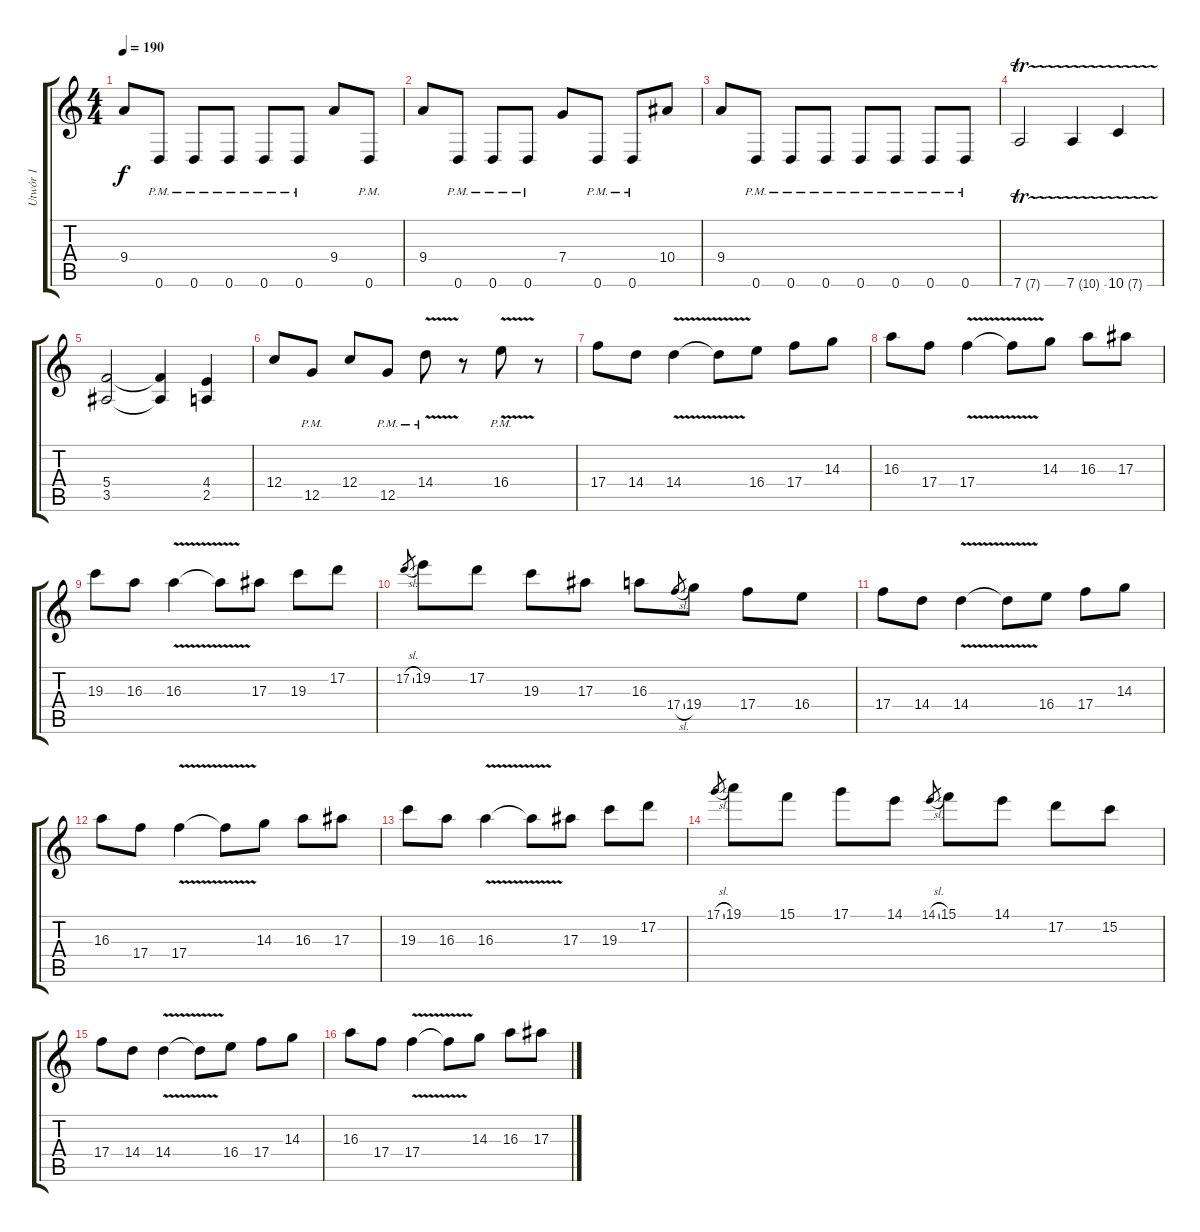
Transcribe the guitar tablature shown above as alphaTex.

\track ("Utwór 1" "Utwór 1") {instrument overdrivenguitar}
\staff {score tabs}
\tuning (D4 A3 F3 C3 G2 D2) {hide}
\ts (4 4)
\tempo 190
\clef g2
\ks c
9.4.8{dy f} 0.6{pm}.8 0.6{pm}.8 0.6{pm}.8 0.6{pm}.8 0.6{pm}.8 9.4.8 0.6{pm}.8 |
9.4.8 0.6{pm}.8 0.6{pm}.8 0.6{pm}.8 7.4.8 0.6{pm}.8 0.6{pm}.8 10.4.8 |
9.4.8 0.6{pm}.8 0.6{pm}.8 0.6{pm}.8 0.6{pm}.8 0.6{pm}.8 0.6{pm}.8 0.6{pm}.8 |
7.6{tr (7 16)}.2 7.6{tr (10 16)}.4 10.6{tr (7 16)}.4 |
(5.4 3.5).2 (5.4{t} 3.5{t}).4 (4.4 2.5).4 |
12.4.8 12.5{pm}.8 12.4.8 12.5{pm}.8 14.4{v pm}.8 r.8 16.4{v pm}.8 r.8 |
17.4.8 14.4.8 14.4{v}.4 14.4{t}.8 16.4.8 17.4.8 14.3.8 |
16.3.8 17.4.8 17.4{v}.4 17.4{t}.8 14.3.8 16.3.8 17.3.8 |
19.3.8 16.3.8 16.3{v}.4 16.3{t}.8 17.3.8 19.3.8 17.2.8 |
17.2{sl}.8{gr} 19.2.8 17.2.8 19.3.8 17.3.8 16.3.8 17.4{sl}.8{gr} 19.4.8 17.4.8 16.4.8 |
17.4.8 14.4.8 14.4{v}.4 14.4{t}.8 16.4.8 17.4.8 14.3.8 |
16.3.8 17.4.8 17.4{v}.4 17.4{t}.8 14.3.8 16.3.8 17.3.8 |
19.3.8 16.3.8 16.3{v}.4 16.3{t}.8 17.3.8 19.3.8 17.2.8 |
17.1{sl}.8{gr} 19.1.8 15.1.8 17.1.8 14.1.8 14.1{sl}.8{gr} 15.1.8 14.1.8 17.2.8 15.2.8 |
17.4.8 14.4.8 14.4{v}.4 14.4{t}.8 16.4.8 17.4.8 14.3.8 |
16.3.8 17.4.8 17.4{v}.4 17.4{t}.8 14.3.8 16.3.8 17.3.8
